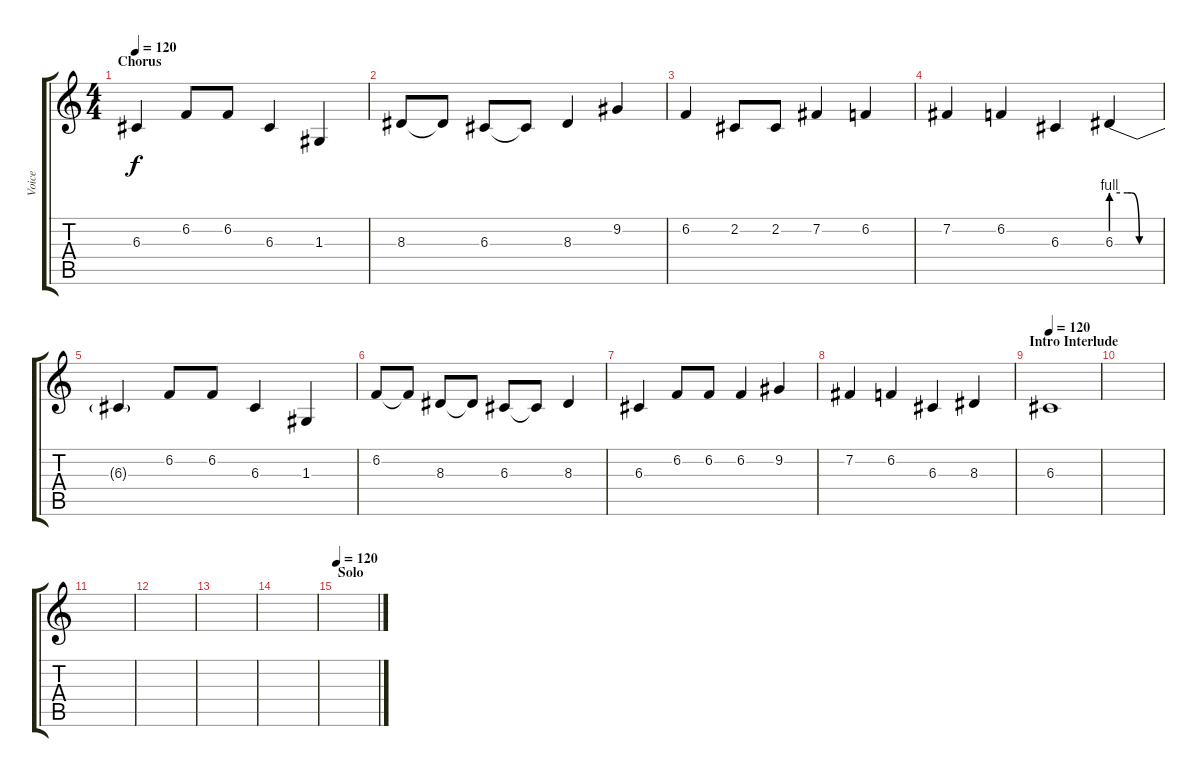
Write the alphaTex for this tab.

\track ("Voice" "Voice") {instrument altosax}
\staff {score tabs}
\tuning (E4 B3 G3 D3 A2 E2) {hide}
\ts (4 4)
\section ("" "Chorus")
\tempo 120
\clef g2
\ks c
6.3{t}.4{dy f volume 4} 6.2.8{volume 10} 6.2.8 6.3.4 1.3.4 |
8.3.8 8.3{t}.8 6.3.8 6.3{t}.8 8.3.4 9.2.4 |
6.2.4 2.2.8 2.2.8 7.2.4 6.2.4 |
7.2.4 6.2.4 6.3.4 6.3{be (custom 0 4 20 4 25 4 35 0 40 0 60 0)}.4 |
6.3{t}.4 6.2.8 6.2.8 6.3.4 1.3.4 |
6.2.8 6.2{t}.8 8.3.8 8.3{t}.8 6.3.8 6.3{t}.8 8.3.4 |
6.3.4 6.2.8 6.2.8 6.2.4 9.2.4 |
7.2.4 6.2.4 6.3.4 8.3.4 |
\section ("" "Intro Interlude")
\tempo 120
6.3.1{volume 0} |
|
|
|
|
|
\section ("" "Solo")
\tempo 120
